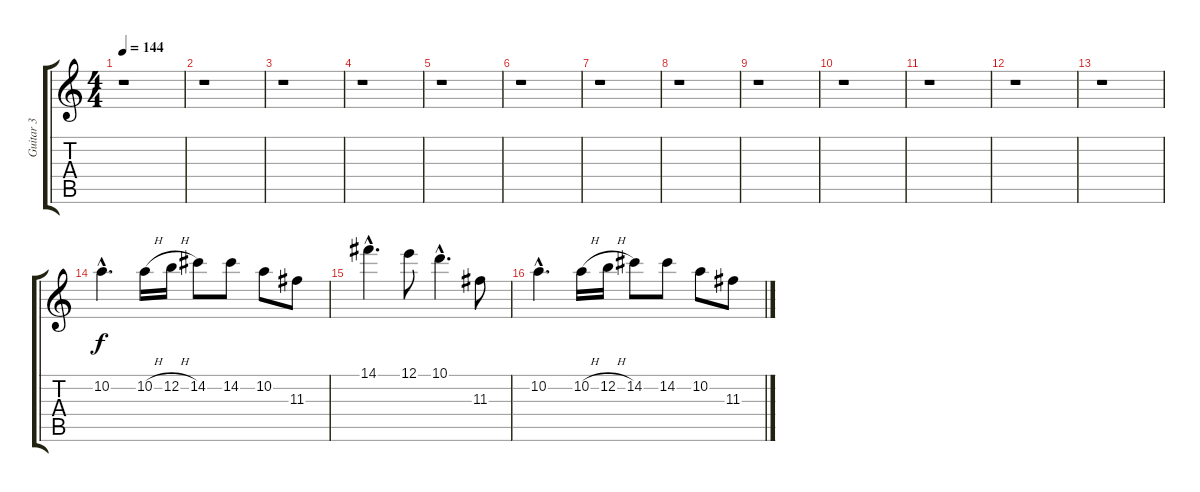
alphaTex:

\track ("Guitar 3" "Guitar 3") {instrument distortionguitar}
\staff {score tabs}
\tuning (E4 B3 G3 D3 A2 E2) {hide}
\ts (4 4)
\tempo 144
\clef g2
\ks c
r.1{dy f} |
r.1 |
r.1 |
r.1 |
r.1 |
r.1 |
r.1 |
r.1 |
r.1 |
r.1 |
r.1 |
r.1 |
r.1 |
10.2{hac}.4{d} 10.2{h}.16 12.2{h}.16 14.2.8 14.2.8 10.2.8 11.3.8 |
14.1{hac}.4{d} 12.1.8 10.1{hac}.4{d} 11.3.8 |
10.2{hac}.4{d} 10.2{h}.16 12.2{h}.16 14.2.8 14.2.8 10.2.8 11.3.8
